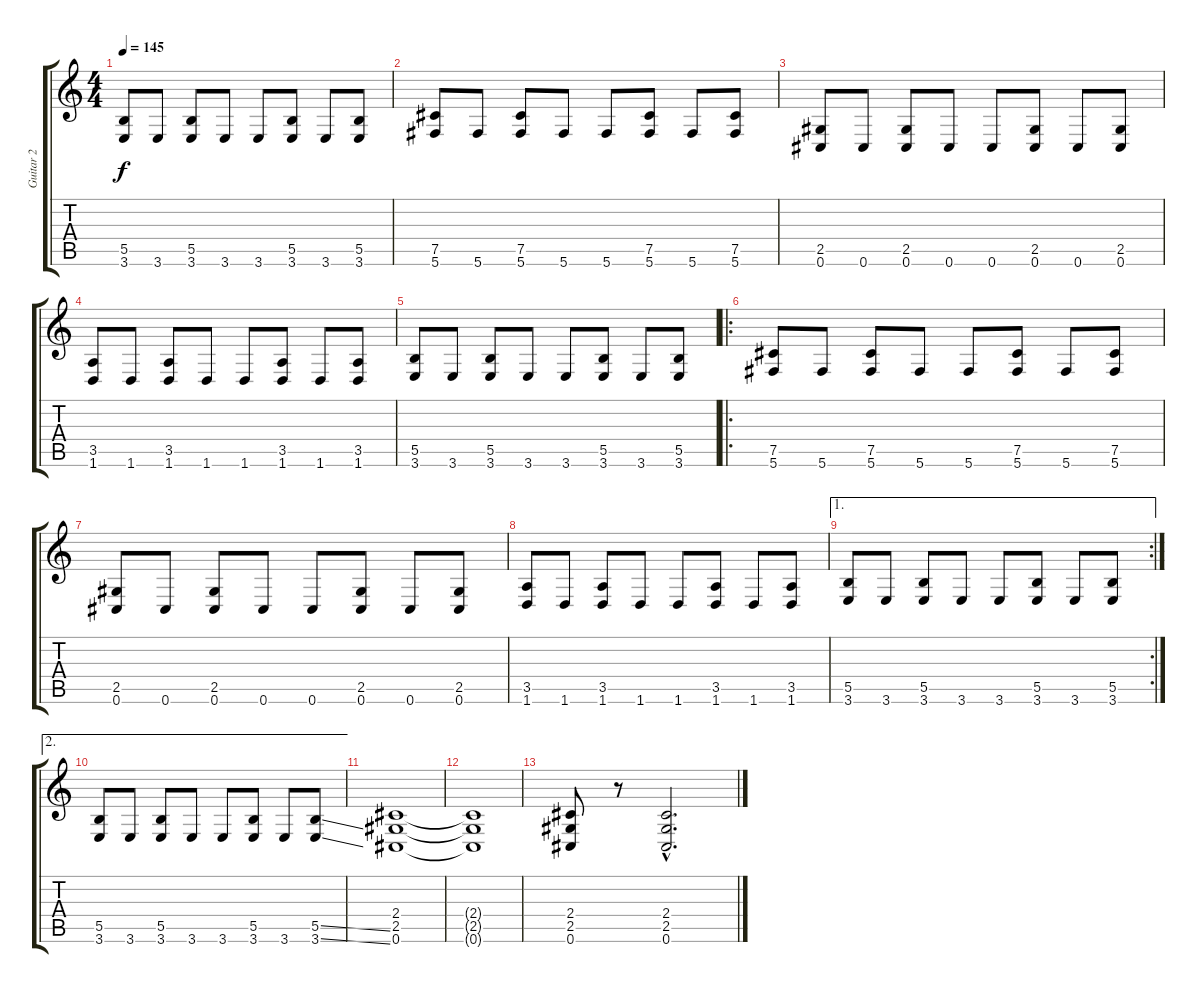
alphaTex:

\track ("Guitar 2" "Guitar 2") {instrument distortionguitar}
\staff {score tabs}
\tuning (Db4 Ab3 E3 B2 Gb2 Db2) {hide}
\ts (4 4)
\tempo 145
\clef g2
\ks c
(5.5 3.6).8{dy f} 3.6.8 (5.5 3.6).8 3.6.8 3.6.8 (5.5 3.6).8 3.6.8 (5.5 3.6).8 |
(7.5 5.6).8 5.6.8 (7.5 5.6).8 5.6.8 5.6.8 (7.5 5.6).8 5.6.8 (7.5 5.6).8 |
(2.5 0.6).8 0.6.8 (2.5 0.6).8 0.6.8 0.6.8 (2.5 0.6).8 0.6.8 (2.5 0.6).8 |
(3.5 1.6).8 1.6.8 (3.5 1.6).8 1.6.8 1.6.8 (3.5 1.6).8 1.6.8 (3.5 1.6).8 |
(5.5 3.6).8 3.6.8 (5.5 3.6).8 3.6.8 3.6.8 (5.5 3.6).8 3.6.8 (5.5 3.6).8 |
\ro
(7.5 5.6).8 5.6.8 (7.5 5.6).8 5.6.8 5.6.8 (7.5 5.6).8 5.6.8 (7.5 5.6).8 |
(2.5 0.6).8 0.6.8 (2.5 0.6).8 0.6.8 0.6.8 (2.5 0.6).8 0.6.8 (2.5 0.6).8 |
(3.5 1.6).8 1.6.8 (3.5 1.6).8 1.6.8 1.6.8 (3.5 1.6).8 1.6.8 (3.5 1.6).8 |
\ae 1
\rc 2
(5.5 3.6).8 3.6.8 (5.5 3.6).8 3.6.8 3.6.8 (5.5 3.6).8 3.6.8 (5.5 3.6).8 |
\ae 2
(5.5 3.6).8 3.6.8 (5.5 3.6).8 3.6.8 3.6.8 (5.5 3.6).8 3.6.8 (5.5{ss} 3.6{ss}).8 |
(2.4 2.5 0.6).1 |
(2.4{t} 2.5{t} 0.6{t}).1 |
(2.4 2.5 0.6).8 r.8 (2.4{hac} 2.5{hac} 0.6{hac}).2{d}
